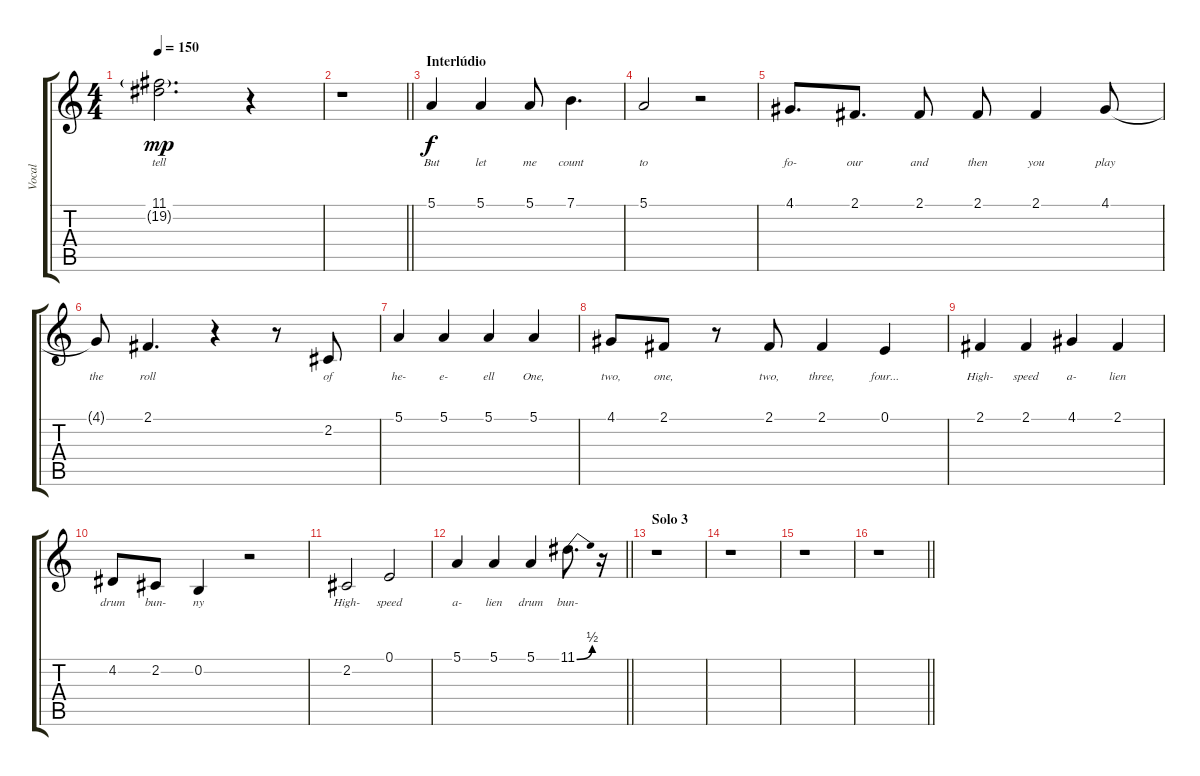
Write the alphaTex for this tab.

\track ("Vocal" "Vocal") {instrument oboe}
\staff {score tabs}
\tuning (E4 B3 G3 D3 A2 E2) {hide}
\ts (4 4)
\tempo 150
\clef g2
\ks c
(11.1 19.2{g}).2{d lyrics (0 "tell") lyrics (1 "") lyrics (2 "") lyrics (3 "") lyrics (4 "") dy mp} r.4 |
\barLineRight lightlight
r.1 |
\section ("" "Interlúdio")
5.1.4{lyrics (0 "But") lyrics (1 "") lyrics (2 "") lyrics (3 "") lyrics (4 "") dy f} 5.1.4{lyrics (0 "let") lyrics (1 "") lyrics (2 "") lyrics (3 "") lyrics (4 "")} 5.1.8{lyrics (0 "me") lyrics (1 "") lyrics (2 "") lyrics (3 "") lyrics (4 "")} 7.1.4{d lyrics (0 "count") lyrics (1 "") lyrics (2 "") lyrics (3 "") lyrics (4 "")} |
5.1.2{lyrics (0 "to") lyrics (1 "") lyrics (2 "") lyrics (3 "") lyrics (4 "")} r.2 |
4.1.8{d lyrics (0 "fo-") lyrics (1 "") lyrics (2 "") lyrics (3 "") lyrics (4 "")} 2.1.8{d lyrics (0 "our") lyrics (1 "") lyrics (2 "") lyrics (3 "") lyrics (4 "")} 2.1.8{lyrics (0 "and") lyrics (1 "") lyrics (2 "") lyrics (3 "") lyrics (4 "")} 2.1.8{lyrics (0 "then") lyrics (1 "") lyrics (2 "") lyrics (3 "") lyrics (4 "")} 2.1.4{lyrics (0 "you") lyrics (1 "") lyrics (2 "") lyrics (3 "") lyrics (4 "")} 4.1.8{lyrics (0 "play") lyrics (1 "") lyrics (2 "") lyrics (3 "") lyrics (4 "")} |
4.1{t}.8{lyrics (0 "the") lyrics (1 "") lyrics (2 "") lyrics (3 "") lyrics (4 "")} 2.1.4{d lyrics (0 "roll") lyrics (1 "") lyrics (2 "") lyrics (3 "") lyrics (4 "")} r.4 r.8 2.2.8{lyrics (0 "of") lyrics (1 "") lyrics (2 "") lyrics (3 "") lyrics (4 "")} |
5.1.4{lyrics (0 "he-") lyrics (1 "") lyrics (2 "") lyrics (3 "") lyrics (4 "")} 5.1.4{lyrics (0 "e-") lyrics (1 "") lyrics (2 "") lyrics (3 "") lyrics (4 "")} 5.1.4{lyrics (0 "ell") lyrics (1 "") lyrics (2 "") lyrics (3 "") lyrics (4 "")} 5.1.4{lyrics (0 "One,") lyrics (1 "") lyrics (2 "") lyrics (3 "") lyrics (4 "")} |
4.1.8{lyrics (0 "two,") lyrics (1 "") lyrics (2 "") lyrics (3 "") lyrics (4 "")} 2.1.8{lyrics (0 "one,") lyrics (1 "") lyrics (2 "") lyrics (3 "") lyrics (4 "")} r.8 2.1.8{lyrics (0 "two,") lyrics (1 "") lyrics (2 "") lyrics (3 "") lyrics (4 "")} 2.1.4{lyrics (0 "three,") lyrics (1 "") lyrics (2 "") lyrics (3 "") lyrics (4 "")} 0.1.4{lyrics (0 "four...") lyrics (1 "") lyrics (2 "") lyrics (3 "") lyrics (4 "")} |
2.1.4{lyrics (0 "High-") lyrics (1 "") lyrics (2 "") lyrics (3 "") lyrics (4 "")} 2.1.4{lyrics (0 "speed") lyrics (1 "") lyrics (2 "") lyrics (3 "") lyrics (4 "")} 4.1.4{lyrics (0 "a-") lyrics (1 "") lyrics (2 "") lyrics (3 "") lyrics (4 "")} 2.1.4{lyrics (0 "lien") lyrics (1 "") lyrics (2 "") lyrics (3 "") lyrics (4 "")} |
4.2.8{lyrics (0 "drum") lyrics (1 "") lyrics (2 "") lyrics (3 "") lyrics (4 "")} 2.2.8{lyrics (0 "bun-") lyrics (1 "") lyrics (2 "") lyrics (3 "") lyrics (4 "")} 0.2.4{lyrics (0 "ny") lyrics (1 "") lyrics (2 "") lyrics (3 "") lyrics (4 "")} r.2 |
2.2.2{lyrics (0 "High-") lyrics (1 "") lyrics (2 "") lyrics (3 "") lyrics (4 "")} 0.1.2{lyrics (0 "speed") lyrics (1 "") lyrics (2 "") lyrics (3 "") lyrics (4 "")} |
\barLineRight lightlight
5.1.4{lyrics (0 "a-") lyrics (1 "") lyrics (2 "") lyrics (3 "") lyrics (4 "")} 5.1.4{lyrics (0 "lien") lyrics (1 "") lyrics (2 "") lyrics (3 "") lyrics (4 "")} 5.1.4{lyrics (0 "drum") lyrics (1 "") lyrics (2 "") lyrics (3 "") lyrics (4 "")} 11.1{be (bend 0 0 60 2)}.8{d lyrics (0 "bun-") lyrics (1 "") lyrics (2 "") lyrics (3 "") lyrics (4 "")} r.16 |
\section ("" "Solo 3")
r.1 |
r.1 |
r.1 |
\barLineRight lightlight
r.1
